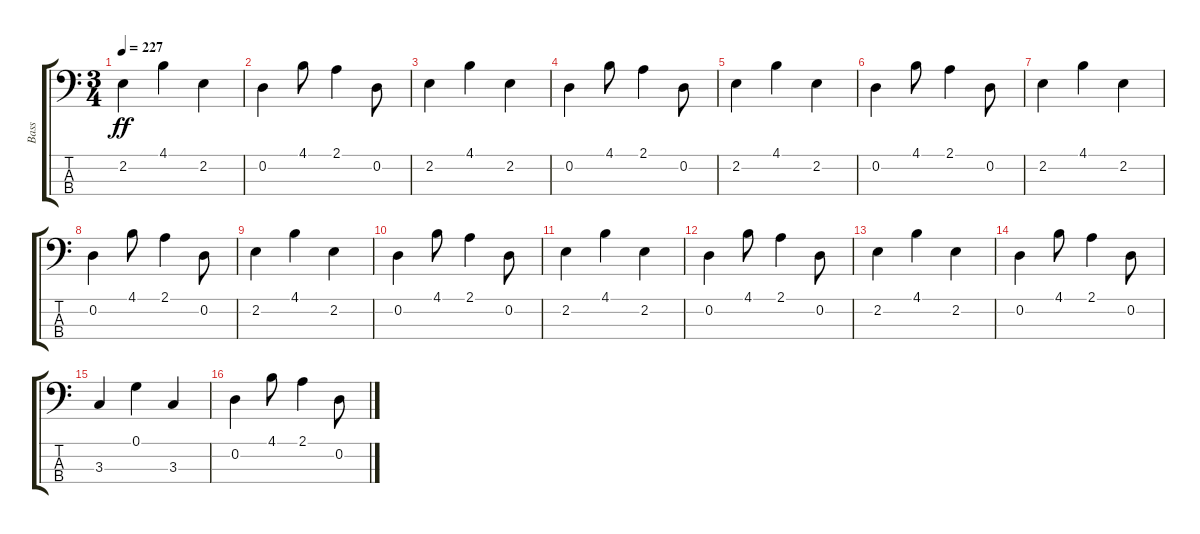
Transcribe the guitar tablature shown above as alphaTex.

\track ("Bass" "Bass") {instrument electricbassfinger}
\staff {score tabs}
\tuning (G2 D2 A1 E1) {hide}
\ts (3 4)
\tempo 227
\clef f4
\ks c
2.2.4{dy ff} 4.1.4 2.2.4 |
0.2.4 4.1.8 2.1.4 0.2.8 |
2.2.4 4.1.4 2.2.4 |
0.2.4 4.1.8 2.1.4 0.2.8 |
2.2.4 4.1.4 2.2.4 |
0.2.4 4.1.8 2.1.4 0.2.8 |
2.2.4 4.1.4 2.2.4 |
0.2.4 4.1.8 2.1.4 0.2.8 |
2.2.4 4.1.4 2.2.4 |
0.2.4 4.1.8 2.1.4 0.2.8 |
2.2.4 4.1.4 2.2.4 |
0.2.4 4.1.8 2.1.4 0.2.8 |
2.2.4 4.1.4 2.2.4 |
0.2.4 4.1.8 2.1.4 0.2.8 |
3.3.4 0.1.4 3.3.4 |
0.2.4 4.1.8 2.1.4 0.2.8
